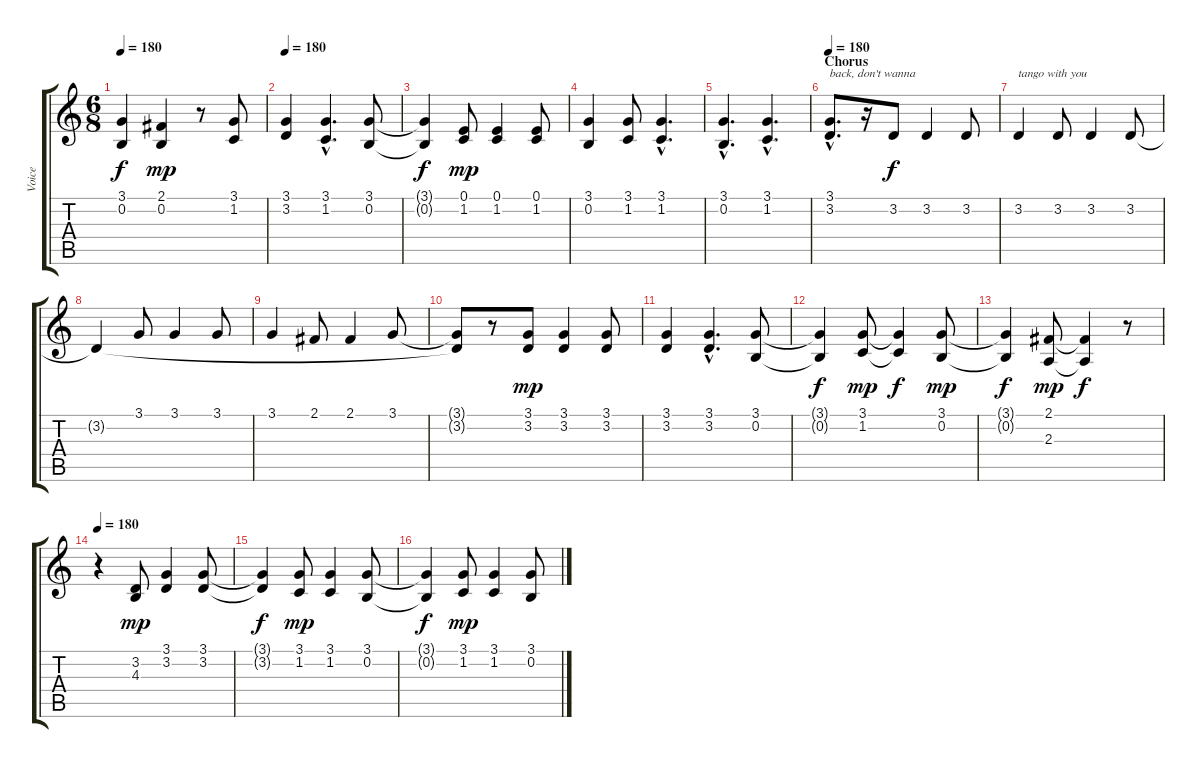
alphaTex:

\track ("Voice" "Voice") {instrument clarinet}
\staff {score tabs}
\tuning (E4 B3 G3 D3 A2 E2) {hide}
\ts (6 8)
\tempo 180
\clef g2
\ks c
(3.1{t} 0.2{t}).4{dy f} (2.1 0.2).4{dy mp} r.8 (3.1 1.2).8 |
\tempo 180
(3.1 3.2).4 (3.1{hac} 1.2{hac}).4{d} (3.1 0.2).8 |
(3.1{t} 0.2{t}).4{dy f} (0.1 1.2).8{dy mp} (0.1 1.2).4 (0.1 1.2).8 |
(3.1 0.2).4 (3.1 1.2).8 (3.1{hac} 1.2{hac}).4{d} |
(3.1{hac} 0.2{hac}).4{d} (3.1{hac} 1.2{hac}).4{d} |
\section ("" "Chorus")
\tempo 180
(3.1{hac} 3.2{hac}).8{d txt "back, don't wanna"} r.16 3.2.8{dy f} 3.2.4 3.2.8 |
3.2.4{txt "tango with you"} 3.2.8 3.2.4 3.2.8 |
3.2{t}.4 3.1.8 3.1.4 3.1.8 |
3.1.4 2.1.8 2.1.4 3.1.8 |
(3.1{t} 3.2{t}).8 r.8 (3.1 3.2).8{dy mp} (3.1 3.2).4 (3.1 3.2).8 |
(3.1 3.2).4 (3.1{hac} 3.2{hac}).4{d} (3.1 0.2).8 |
(3.1{t} 0.2{t}).4{dy f} (3.1 1.2).8{dy mp} (3.1{t} 1.2{t}).4{dy f} (3.1 0.2).8{dy mp} |
(3.1{t} 0.2{t}).4{dy f} (2.1 2.3).8{dy mp} (2.1{t} 2.3{t}).4{dy f} r.8 |
\tempo 180
r.4 (3.2 4.3).8{dy mp} (3.1 3.2).4 (3.1 3.2).8 |
(3.1{t} 3.2{t}).4{dy f} (3.1 1.2).8{dy mp} (3.1 1.2).4 (3.1 0.2).8 |
(3.1{t} 0.2{t}).4{dy f} (3.1 1.2).8{dy mp} (3.1 1.2).4 (3.1 0.2).8
